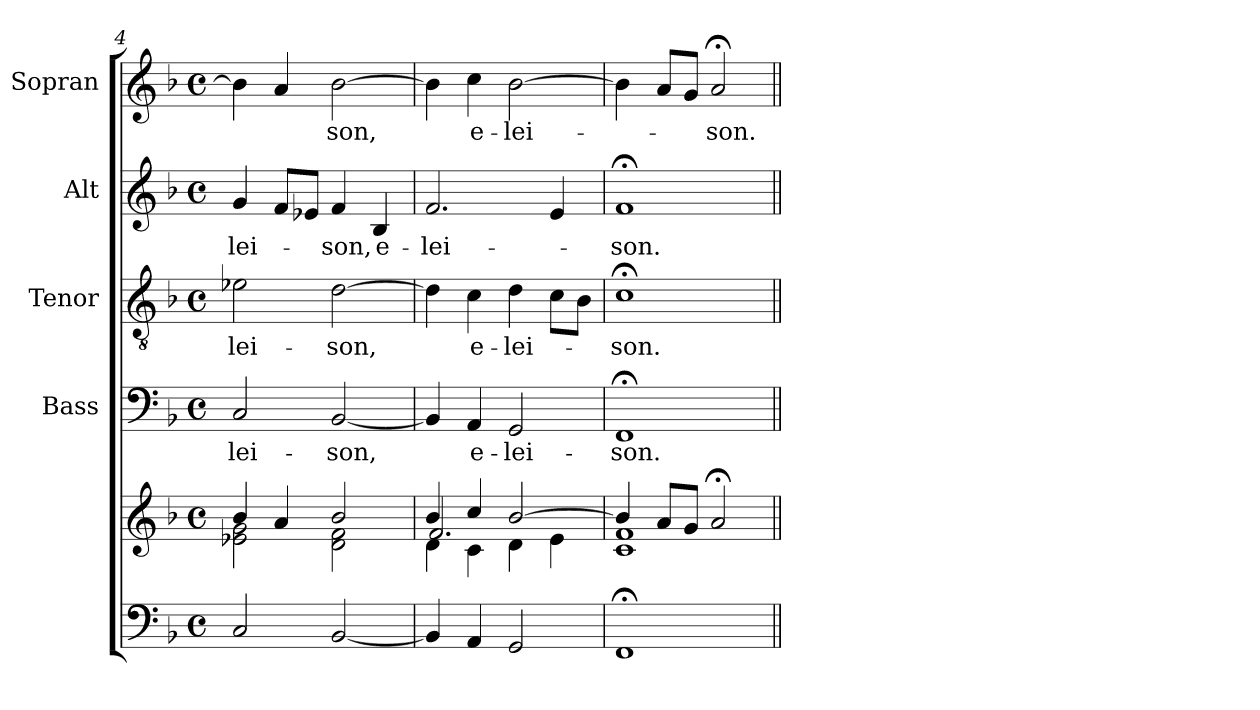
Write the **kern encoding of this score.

**kern	**kern	**kern	**text	**kern	**text	**kern	**text	**kern	**text
*part5	*part5	*part4	*part4	*part3	*part3	*part2	*part2	*part1	*part1
*staff6	*staff5	*staff4	*staff4	*staff3	*staff3	*staff2	*staff2	*staff1	*staff1
*	*	*I"Bass	*	*I"Tenor	*	*I"Alt	*	*I"Sopran	*
*	*	*I'B.	*	*I'T.	*	*I'A.	*	*I'S.	*
*clefF4	*clefG2	*clefF4	*	*clefGv2	*	*clefG2	*	*clefG2	*
*k[b-]	*k[b-]	*k[b-]	*	*k[b-]	*	*k[b-]	*	*k[b-]	*
*F:	*F:	*F:	*	*F:	*	*F:	*	*F:	*
*M4/4	*M4/4	*M4/4	*	*M4/4	*	*M4/4	*	*M4/4	*
*met(c)	*met(c)	*met(c)	*	*met(c)	*	*met(c)	*	*met(c)	*
=4	=4	=4	=4	=4	=4	=4	=4	=4	=4
*	*^	*	*	*	*	*	*	*	*
!	!	!	!	!LO:LY:b	!	!LO:LY:b	!	!LO:LY:b	!	!
2C/	4b-/	2e-X\ 2g\	2C/	-lei-	2e-X\	-lei-	4g/	-lei-	4b-\]	.
.	4a/	.	.	.	.	.	8f/L	.	4a/	.
.	.	.	.	.	.	.	8e-X/J	.	.	.
!	!	!	!	!LO:LY:b	!	!LO:LY:b	!	!LO:LY:b	!	!LO:LY:b
[2BB-/	2b-/	2d\ 2f\	[2BB-/	-son,	[2d\	-son,	4f/	-son,	[2b-\	-son,
!	!	!	!	!	!	!	!	!LO:LY:b	!	!
.	.	.	.	.	.	.	4B-/	e-	.	.
=5	=5	=5	=5	=5	=5	=5	=5	=5	=5	=5
*	*	*^	*	*	*	*	*	*	*	*
!	!	!	!	!	!	!	!	!	!LO:LY:b	!	!
4BB-/]	4b-/	4d\	2.f/	4BB-/]	.	4d\]	.	2.f/	-lei-	4b-\]	.
!	!	!	!	!	!LO:LY:b	!	!LO:LY:b	!	!	!	!LO:LY:b
4AA/	4cc/	4c\	.	4AA/	e-	4c\	e-	.	.	4cc\	e-
!	!	!	!	!	!LO:LY:b	!	!LO:LY:b	!	!	!	!LO:LY:b
2GG/	[>2b-/	4d\	.	2GG/	-lei-	4d\	-lei-	.	.	[2b-\	-lei-
.	.	4e\	4ryy	.	.	8c\L	.	4e/	.	.	.
.	.	.	.	.	.	8B-\J	.	.	.	.	.
*	*	*v	*v	*	*	*	*	*	*	*	*
!!LO:LB:g=z
=6	=6	=6	=6	=6	=6	=6	=6	=6	=6	=6
!	!	!	!	!LO:LY:b	!	!LO:LY:b	!	!LO:LY:b	!	!
1FF;<	4b-/]	1c 1f	1FF;<	-son.	1c;<	-son.	1f;<	-son.	4b-\]	.
.	8a/L	.	.	.	.	.	.	.	8a/L	.
.	8g/J	.	.	.	.	.	.	.	8g/J	.
!	!	!	!	!	!	!	!	!	!	!LO:LY:b
.	2a;</	.	.	.	.	.	.	.	2a;</	-son.
*	*v	*v	*	*	*	*	*	*	*	*
=||	=||	=||	=||	=||	=||	=||	=||	=||	=||
*-	*-	*-	*-	*-	*-	*-	*-	*-	*-
